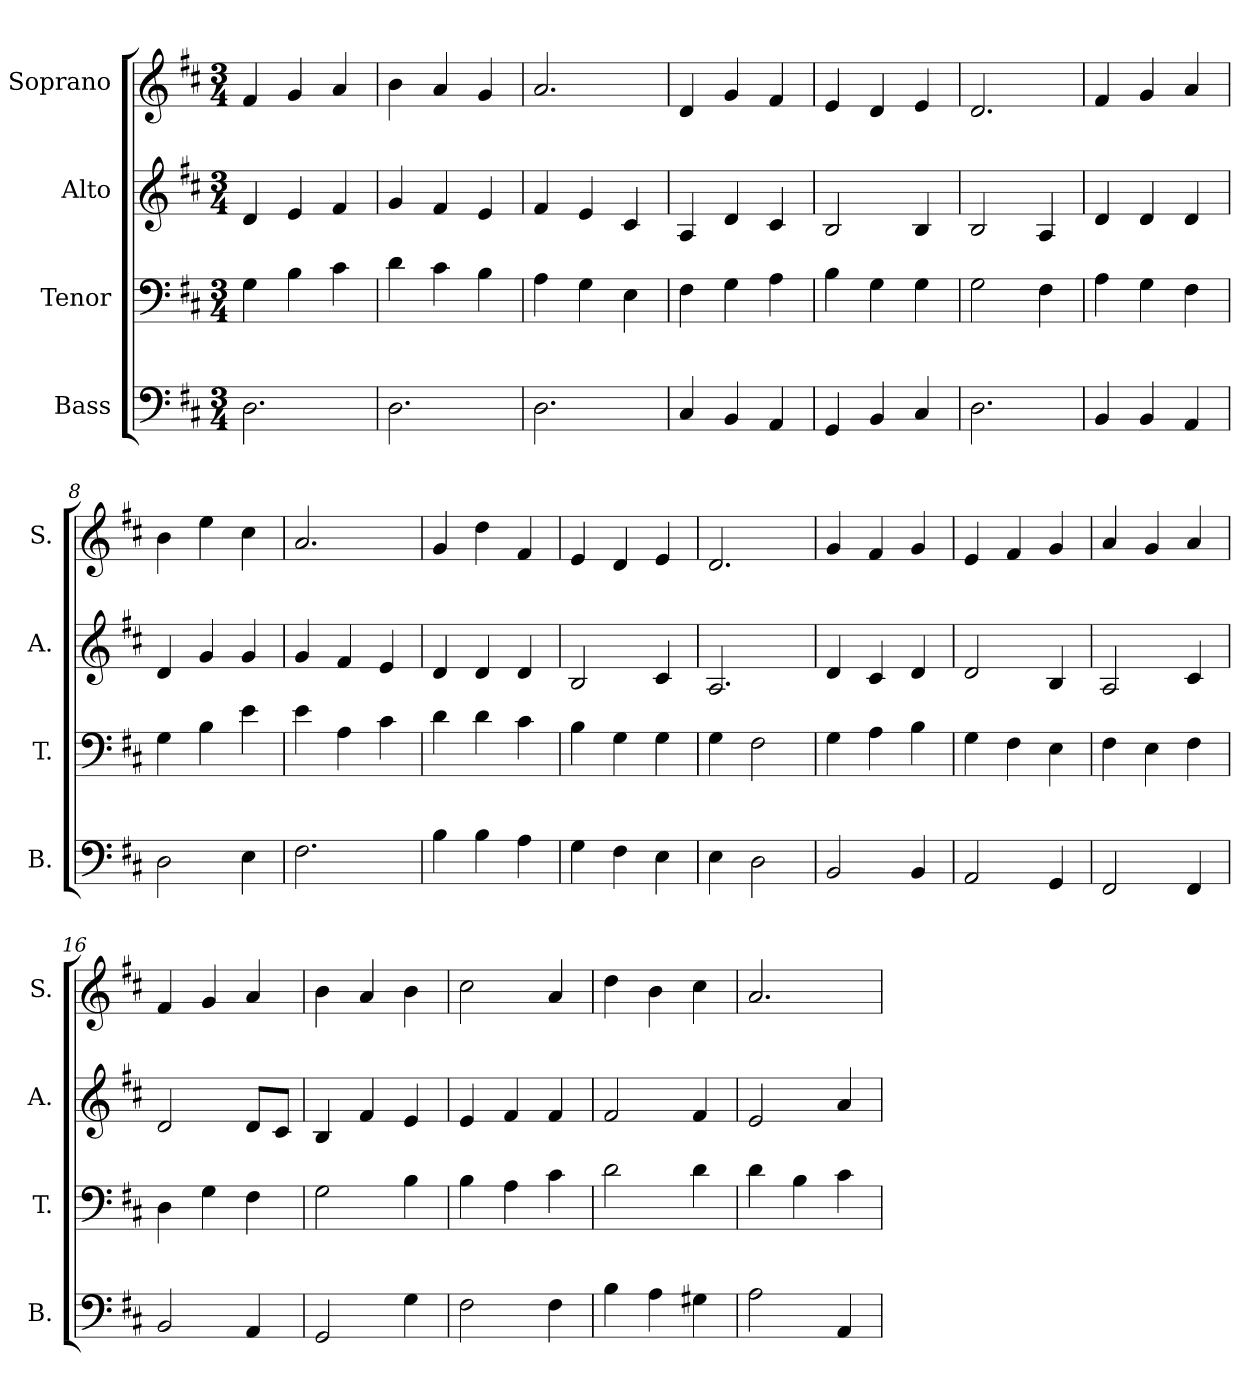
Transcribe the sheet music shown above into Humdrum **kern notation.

**kern	**kern	**kern	**kern
*part4	*part3	*part2	*part1
*staff4	*staff3	*staff2	*staff1
*I"Bass	*I"Tenor	*I"Alto	*I"Soprano
*I'B.	*I'T.	*I'A.	*I'S.
*clefF4	*clefF4	*clefG2	*clefG2
*k[f#c#]	*k[f#c#]	*k[f#c#]	*k[f#c#]
*M3/4	*M3/4	*M3/4	*M3/4
*MM108	*MM108	*MM108	*MM108
=1	=1	=1	=1
2.D\	4G\	4d/	4f#/
.	4B\	4e/	4g/
.	4c#\	4f#/	4a/
=2	=2	=2	=2
2.D\	4d\	4g/	4b\
.	4c#\	4f#/	4a/
.	4B\	4e/	4g/
=3	=3	=3	=3
2.D\	4A\	4f#/	2.a/
.	4G\	4e/	.
.	4E\	4c#/	.
=4	=4	=4	=4
4C#/	4F#\	4A/	4d/
4BB/	4G\	4d/	4g/
4AA/	4A\	4c#/	4f#/
=5	=5	=5	=5
4GG/	4B\	2B/	4e/
4BB/	4G\	.	4d/
4C#/	4G\	4B/	4e/
=6	=6	=6	=6
2.D\	2G\	2B/	2.d/
.	4F#\	4A/	.
=7	=7	=7	=7
4BB/	4A\	4d/	4f#/
4BB/	4G\	4d/	4g/
4AA/	4F#\	4d/	4a/
=8	=8	=8	=8
2D\	4G\	4d/	4b\
.	4B\	4g/	4ee\
4E\	4e\	4g/	4cc#\
=9	=9	=9	=9
2.F#\	4e\	4g/	2.a/
.	4A\	4f#/	.
.	4c#\	4e/	.
!!LO:LB:g=z
=10	=10	=10	=10
4B\	4d\	4d/	4g/
4B\	4d\	4d/	4dd\
4A\	4c#\	4d/	4f#/
=11	=11	=11	=11
4G\	4B\	2B/	4e/
4F#\	4G\	.	4d/
4E\	4G\	4c#/	4e/
=12	=12	=12	=12
4E\	4G\	2.A/	2.d/
2D\	2F#\	.	.
=13	=13	=13	=13
2BB/	4G\	4d/	4g/
.	4A\	4c#/	4f#/
4BB/	4B\	4d/	4g/
=14	=14	=14	=14
2AA/	4G\	2d/	4e/
.	4F#\	.	4f#/
4GG/	4E\	4B/	4g/
=15	=15	=15	=15
2FF#/	4F#\	2A/	4a/
.	4E\	.	4g/
4FF#/	4F#\	4c#/	4a/
=16	=16	=16	=16
2BB/	4D\	2d/	4f#/
.	4G\	.	4g/
4AA/	4F#\	8d/L	4a/
.	.	8c#/J	.
=17	=17	=17	=17
2GG/	2G\	4B/	4b\
.	.	4f#/	4a/
4G\	4B\	4e/	4b\
=18	=18	=18	=18
2F#\	4B\	4e/	2cc#\
.	4A\	4f#/	.
4F#\	4c#\	4f#/	4a/
=19	=19	=19	=19
4B\	2d\	2f#/	4dd\
4A\	.	.	4b\
4G#X\	4d\	4f#/	4cc#\
!!LO:LB:g=z
=20	=20	=20	=20
2A\	4d\	2e/	2.a/
.	4B\	.	.
4AA/	4c#\	4a/	.
=	=	=	=
*-	*-	*-	*-
